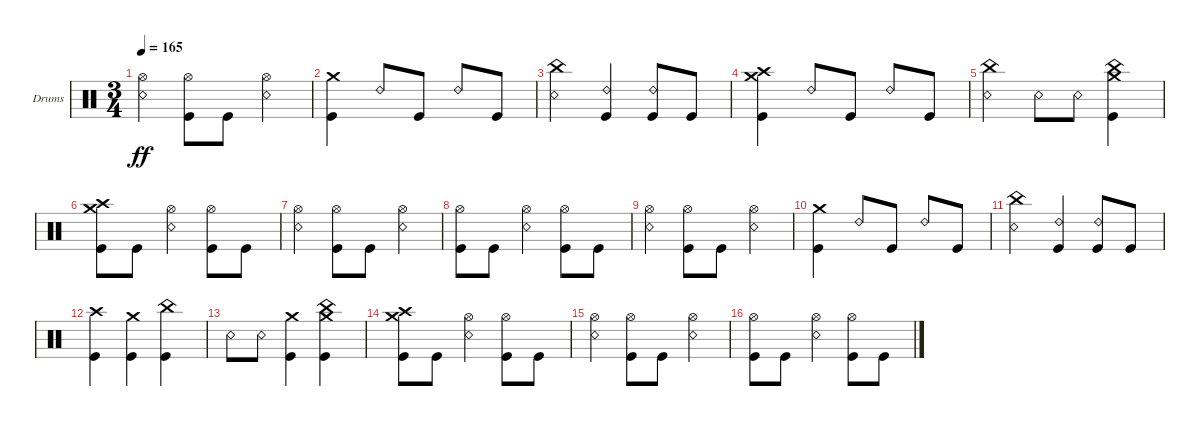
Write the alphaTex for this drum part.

\bracketExtendMode groupsimilarinstruments
\firstSystemTrackNameOrientation horizontal
\otherSystemsTrackNameOrientation horizontal
\track ("Drumkit" "Drums") {instrument percussion}
\staff {score}
\articulation defaults
\ts (3 4)
\tempo 165
\clef neutral
\ks c
("Hi-Hat (open)" "Snare (rim shot)").4{dy ff} ("Kick (hit)" "Hi-Hat (open)").8 "Kick (hit)".8 ("Hi-Hat (open)" "Snare (rim shot)").4 |
("Kick (hit)" "Crash medium (hit)").4 "Ride (bell) 2".8 "Kick (hit)".8 "Ride (bell) 2".8 "Kick (hit)".8 |
("Snare (rim shot)" "China (hit)").4 ("Ride (bell) 2" "Kick (hit)").4 ("Ride (bell) 2" "Kick (hit)").8 "Kick (hit)".8 |
("Kick (hit)" "Crash medium (hit)" "Crash high (hit)").4 "Ride (bell) 2".8 "Kick (hit)".8 "Ride (bell) 2".8 "Kick (hit)".8 |
("Snare (rim shot)" "China (hit)").4 "Snare (rim shot)".8 "Snare (rim shot)".8 ("Kick (hit)" "Crash medium (hit)" "China (hit)").4 |
("Kick (hit)" "Crash medium (hit)" "Crash high (hit)").8 "Kick (hit)".8 ("Hi-Hat (open)" "Snare (rim shot)").4 ("Kick (hit)" "Hi-Hat (open)").8 "Kick (hit)".8 |
("Hi-Hat (open)" "Snare (rim shot)").4 ("Kick (hit)" "Hi-Hat (open)").8 "Kick (hit)".8 ("Hi-Hat (open)" "Snare (rim shot)").4 |
("Kick (hit)" "Hi-Hat (open)").8 "Kick (hit)".8 ("Hi-Hat (open)" "Snare (rim shot)").4 ("Kick (hit)" "Hi-Hat (open)").8 "Kick (hit)".8 |
("Hi-Hat (open)" "Snare (rim shot)").4 ("Kick (hit)" "Hi-Hat (open)").8 "Kick (hit)".8 ("Hi-Hat (open)" "Snare (rim shot)").4 |
("Kick (hit)" "Crash medium (hit)").4 "Ride (bell) 2".8 "Kick (hit)".8 "Ride (bell) 2".8 "Kick (hit)".8 |
("Snare (rim shot)" "China (hit)").4 ("Ride (bell) 2" "Kick (hit)").4 ("Ride (bell) 2" "Kick (hit)").8 "Kick (hit)".8 |
("Kick (hit)" "Crash high (hit)").4 ("Kick (hit)" "Crash medium (hit)").4 ("Kick (hit)" "China (hit)").4 |
"Snare (rim shot)".8 "Snare (rim shot)".8 ("Kick (hit)" "Crash medium (hit)").4 ("Kick (hit)" "Crash medium (hit)" "China (hit)").4 |
("Kick (hit)" "Crash medium (hit)" "Crash high (hit)").8 "Kick (hit)".8 ("Hi-Hat (open)" "Snare (rim shot)").4 ("Kick (hit)" "Hi-Hat (open)").8 "Kick (hit)".8 |
("Hi-Hat (open)" "Snare (rim shot)").4 ("Kick (hit)" "Hi-Hat (open)").8 "Kick (hit)".8 ("Hi-Hat (open)" "Snare (rim shot)").4 |
("Kick (hit)" "Hi-Hat (open)").8 "Kick (hit)".8 ("Hi-Hat (open)" "Snare (rim shot)").4 ("Kick (hit)" "Hi-Hat (open)").8 "Kick (hit)".8
